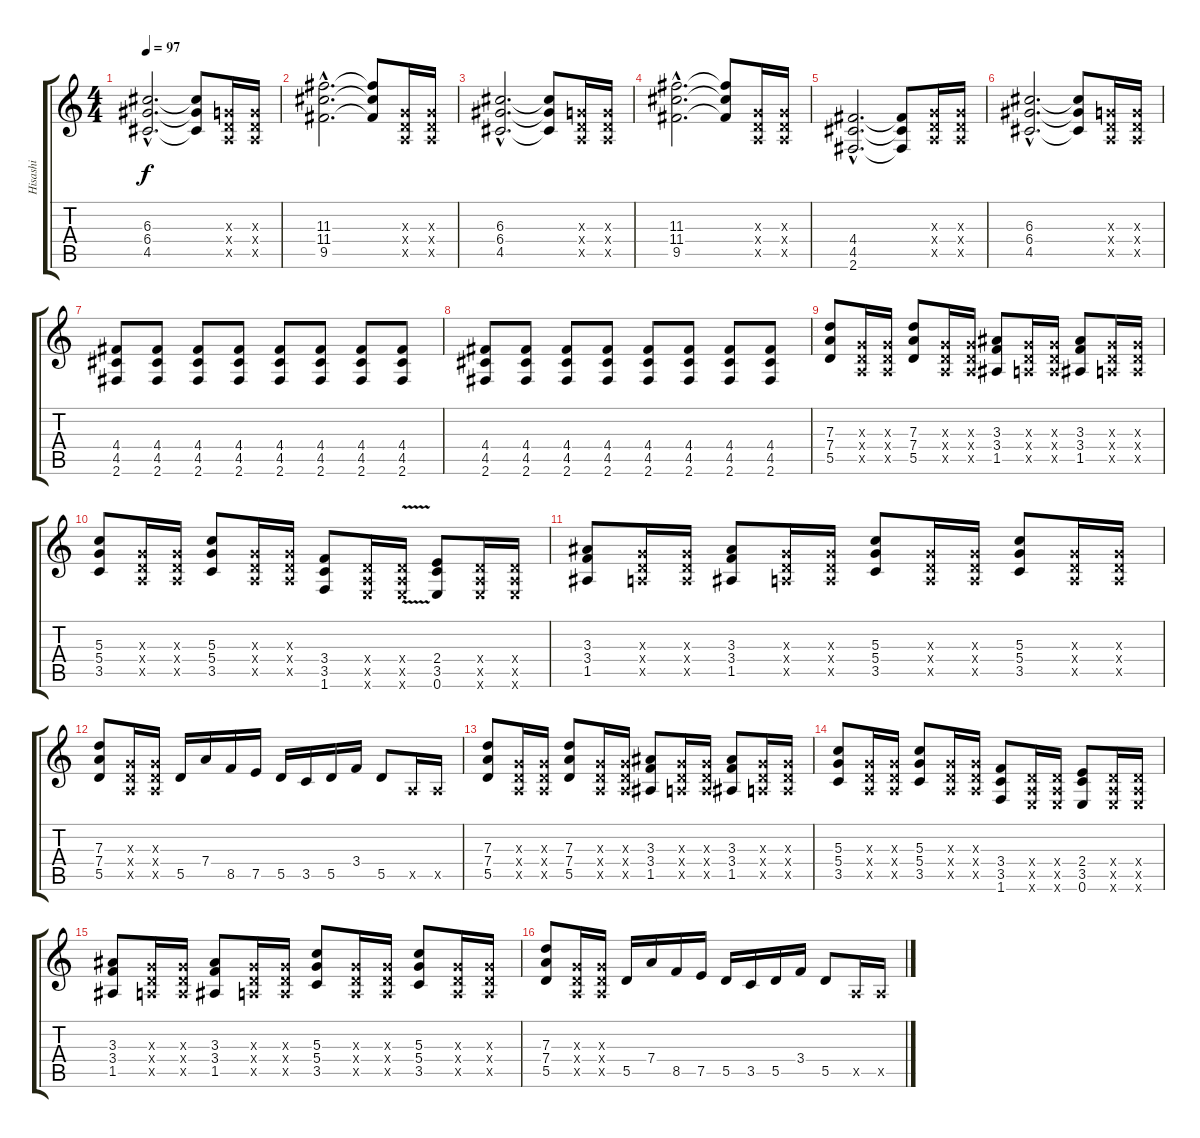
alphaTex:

\track ("Hisashi" "Hisashi") {instrument distortionguitar}
\staff {score tabs}
\tuning (E4 B3 G3 D3 A2 E2) {hide}
\ts (4 4)
\tempo 97
\clef g2
\ks c
(6.3{hac} 6.4{hac} 4.5{hac}).2{d dy f} (6.3{t} 6.4{t} 4.5{t}).8 (0.3{x} 0.4{x} 0.5{x}).16 (0.3{x} 0.4{x} 0.5{x}).16 |
(11.3{hac} 11.4{hac} 9.5{hac}).2{d} (11.3{t} 11.4{t} 9.5{t}).8 (0.3{x} 0.4{x} 0.5{x}).16 (0.3{x} 0.4{x} 0.5{x}).16 |
(6.3{hac} 6.4{hac} 4.5{hac}).2{d} (6.3{t} 6.4{t} 4.5{t}).8 (0.3{x} 0.4{x} 0.5{x}).16 (0.3{x} 0.4{x} 0.5{x}).16 |
(11.3{hac} 11.4{hac} 9.5{hac}).2{d} (11.3{t} 11.4{t} 9.5{t}).8 (0.3{x} 0.4{x} 0.5{x}).16 (0.3{x} 0.4{x} 0.5{x}).16 |
(4.4{hac} 4.5{hac} 2.6{hac}).2{d} (4.4{t} 4.5{t} 2.6{t}).8 (0.3{x} 0.4{x} 0.5{x}).16 (0.3{x} 0.4{x} 0.5{x}).16 |
(6.3{hac} 6.4{hac} 4.5{hac}).2{d} (6.3{t} 6.4{t} 4.5{t}).8 (0.3{x} 0.4{x} 0.5{x}).16 (0.3{x} 0.4{x} 0.5{x}).16 |
(4.4 4.5 2.6).8 (4.4 4.5 2.6).8 (4.4 4.5 2.6).8 (4.4 4.5 2.6).8 (4.4 4.5 2.6).8 (4.4 4.5 2.6).8 (4.4 4.5 2.6).8 (4.4 4.5 2.6).8 |
(4.4 4.5 2.6).8 (4.4 4.5 2.6).8 (4.4 4.5 2.6).8 (4.4 4.5 2.6).8 (4.4 4.5 2.6).8 (4.4 4.5 2.6).8 (4.4 4.5 2.6).8 (4.4 4.5 2.6).8 |
(7.3 7.4 5.5).8 (0.3{x} 0.4{x} 0.5{x}).16 (0.3{x} 0.4{x} 0.5{x}).16 (7.3 7.4 5.5).8 (0.3{x} 0.4{x} 0.5{x}).16 (0.3{x} 0.4{x} 0.5{x}).16 (3.3 3.4 1.5).8 (0.3{x} 0.4{x} 0.5{x}).16 (0.3{x} 0.4{x} 0.5{x}).16 (3.3 3.4 1.5).8 (0.3{x} 0.4{x} 0.5{x}).16 (0.3{x} 0.4{x} 0.5{x}).16 |
(5.3 5.4 3.5).8 (0.3{x} 0.4{x} 0.5{x}).16 (0.3{x} 0.4{x} 0.5{x}).16 (5.3 5.4 3.5).8 (0.3{x} 0.4{x} 0.5{x}).16 (0.3{x} 0.4{x} 0.5{x}).16 (3.4 3.5 1.6).8 (0.4{x} 0.5{x} 0.6{x}).16 (0.4{v x} 0.5{v x} 0.6{v x}).16 (2.4 3.5 0.6).8 (0.4{x} 0.5{x} 0.6{x}).16 (0.4{x} 0.5{x} 0.6{x}).16 |
(3.3 3.4 1.5).8 (0.3{x} 0.4{x} 0.5{x}).16 (0.3{x} 0.4{x} 0.5{x}).16 (3.3 3.4 1.5).8 (0.3{x} 0.4{x} 0.5{x}).16 (0.3{x} 0.4{x} 0.5{x}).16 (5.3 5.4 3.5).8 (0.3{x} 0.4{x} 0.5{x}).16 (0.3{x} 0.4{x} 0.5{x}).16 (5.3 5.4 3.5).8 (0.3{x} 0.4{x} 0.5{x}).16 (0.3{x} 0.4{x} 0.5{x}).16 |
(7.3 7.4 5.5).8 (0.3{x} 0.4{x} 0.5{x}).16 (0.3{x} 0.4{x} 0.5{x}).16 5.5.16 7.4.16 8.5.16 7.5.16 5.5.16 3.5.16 5.5.16 3.4.16 5.5.8 0.5{x}.16 0.5{x}.16 |
(7.3 7.4 5.5).8 (0.3{x} 0.4{x} 0.5{x}).16 (0.3{x} 0.4{x} 0.5{x}).16 (7.3 7.4 5.5).8 (0.3{x} 0.4{x} 0.5{x}).16 (0.3{x} 0.4{x} 0.5{x}).16 (3.3 3.4 1.5).8 (0.3{x} 0.4{x} 0.5{x}).16 (0.3{x} 0.4{x} 0.5{x}).16 (3.3 3.4 1.5).8 (0.3{x} 0.4{x} 0.5{x}).16 (0.3{x} 0.4{x} 0.5{x}).16 |
(5.3 5.4 3.5).8 (0.3{x} 0.4{x} 0.5{x}).16 (0.3{x} 0.4{x} 0.5{x}).16 (5.3 5.4 3.5).8 (0.3{x} 0.4{x} 0.5{x}).16 (0.3{x} 0.4{x} 0.5{x}).16 (3.4 3.5 1.6).8 (0.4{x} 0.5{x} 0.6{x}).16 (0.4{x} 0.5{x} 0.6{x}).16 (2.4 3.5 0.6).8 (0.4{x} 0.5{x} 0.6{x}).16 (0.4{x} 0.5{x} 0.6{x}).16 |
(3.3 3.4 1.5).8 (0.3{x} 0.4{x} 0.5{x}).16 (0.3{x} 0.4{x} 0.5{x}).16 (3.3 3.4 1.5).8 (0.3{x} 0.4{x} 0.5{x}).16 (0.3{x} 0.4{x} 0.5{x}).16 (5.3 5.4 3.5).8 (0.3{x} 0.4{x} 0.5{x}).16 (0.3{x} 0.4{x} 0.5{x}).16 (5.3 5.4 3.5).8 (0.3{x} 0.4{x} 0.5{x}).16 (0.3{x} 0.4{x} 0.5{x}).16 |
(7.3 7.4 5.5).8 (0.3{x} 0.4{x} 0.5{x}).16 (0.3{x} 0.4{x} 0.5{x}).16 5.5.16 7.4.16 8.5.16 7.5.16 5.5.16 3.5.16 5.5.16 3.4.16 5.5.8 0.5{x}.16 0.5{x}.16
